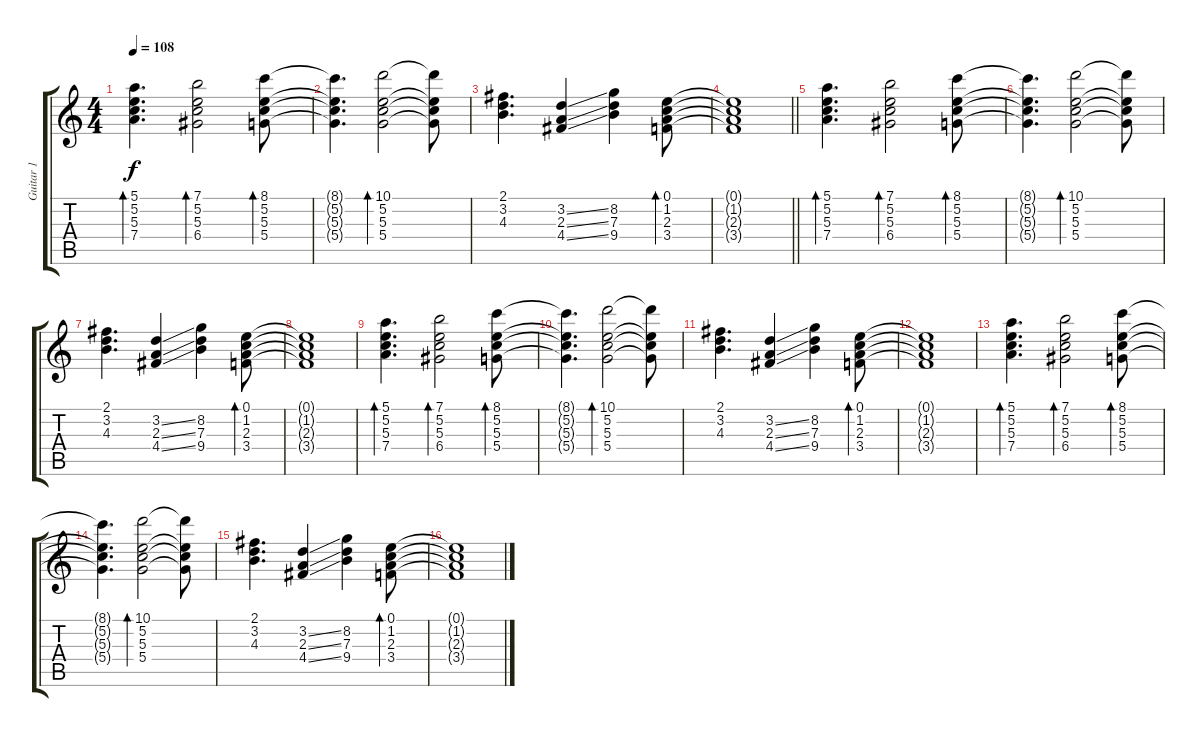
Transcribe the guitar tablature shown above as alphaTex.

\track ("Guitar 1" "Guitar 1") {instrument electricguitarjazz}
\staff {score tabs}
\tuning (E4 B3 G3 D3 A2 E2) {hide}
\ts (4 4)
\tempo 108
\clef g2
\ks c
(5.1 5.2 5.3 7.4).4{d bd 120 dy f} (7.1 5.2 5.3 6.4).2{bd 120} (8.1 5.2 5.3 5.4).8{bd 120} |
(8.1{t} 5.2{t} 5.3{t} 5.4{t}).4{d} (10.1 5.2 5.3 5.4).2{bd 120} (10.1{t} 5.2{t} 5.3{t} 5.4{t}).8 |
(2.1 3.2 4.3).4{d} (3.2{ss} 2.3{ss} 4.4{ss}).4 (8.2 7.3 9.4).4 (0.1 1.2 2.3 3.4).8{bd 480} |
\barLineRight lightlight
(0.1{t} 1.2{t} 2.3{t} 3.4{t}).1 |
\section ("" "")
(5.1 5.2 5.3 7.4).4{d bd 120} (7.1 5.2 5.3 6.4).2{bd 120} (8.1 5.2 5.3 5.4).8{bd 120} |
(8.1{t} 5.2{t} 5.3{t} 5.4{t}).4{d} (10.1 5.2 5.3 5.4).2{bd 120} (10.1{t} 5.2{t} 5.3{t} 5.4{t}).8 |
(2.1 3.2 4.3).4{d} (3.2{ss} 2.3{ss} 4.4{ss}).4 (8.2 7.3 9.4).4 (0.1 1.2 2.3 3.4).8{bd 480} |
(0.1{t} 1.2{t} 2.3{t} 3.4{t}).1 |
(5.1 5.2 5.3 7.4).4{d bd 120} (7.1 5.2 5.3 6.4).2{bd 120} (8.1 5.2 5.3 5.4).8{bd 120} |
(8.1{t} 5.2{t} 5.3{t} 5.4{t}).4{d} (10.1 5.2 5.3 5.4).2{bd 120} (10.1{t} 5.2{t} 5.3{t} 5.4{t}).8 |
(2.1 3.2 4.3).4{d} (3.2{ss} 2.3{ss} 4.4{ss}).4 (8.2 7.3 9.4).4 (0.1 1.2 2.3 3.4).8{bd 480} |
(0.1{t} 1.2{t} 2.3{t} 3.4{t}).1 |
(5.1 5.2 5.3 7.4).4{d bd 120} (7.1 5.2 5.3 6.4).2{bd 120} (8.1 5.2 5.3 5.4).8{bd 120} |
(8.1{t} 5.2{t} 5.3{t} 5.4{t}).4{d} (10.1 5.2 5.3 5.4).2{bd 120} (10.1{t} 5.2{t} 5.3{t} 5.4{t}).8 |
(2.1 3.2 4.3).4{d} (3.2{ss} 2.3{ss} 4.4{ss}).4 (8.2 7.3 9.4).4 (0.1 1.2 2.3 3.4).8{bd 480} |
(0.1{t} 1.2{t} 2.3{t} 3.4{t}).1
